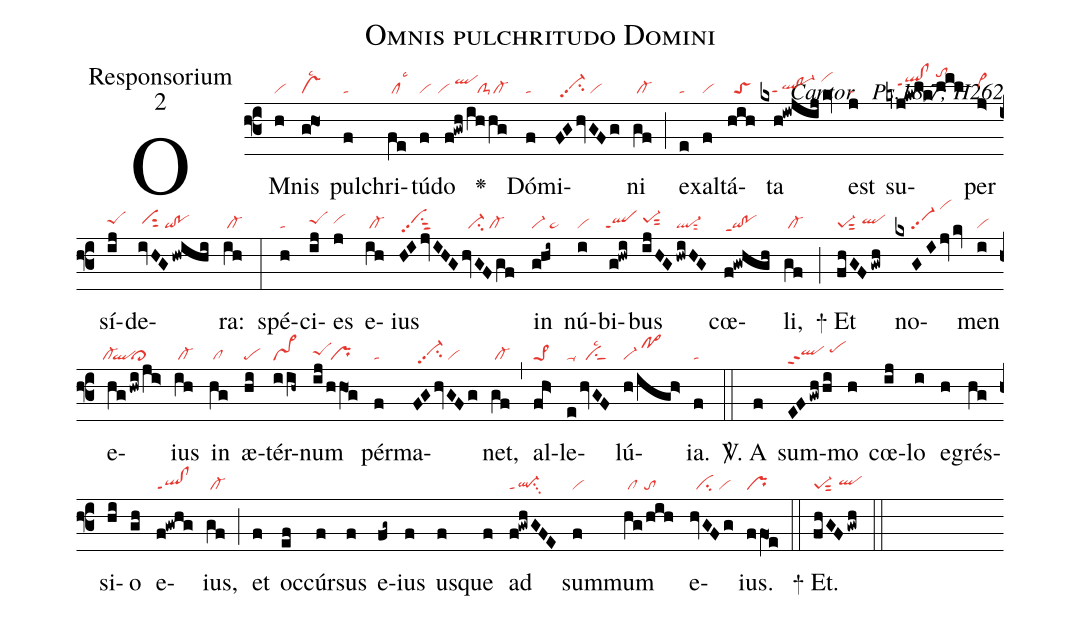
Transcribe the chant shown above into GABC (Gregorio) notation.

name:Omnis pulchritudo Domini;
office-part:Responsorium;
mode:2;
commentary:ꝶ Cantor ꝟ Ps.18,7; H262;
nabc-lines:1;
%%
(f3)OM(h|vi)nis(g!ho1|vslsc2) pul(f|ta)chri(fe|/cllsc3)tú(f|vi)do(f!gwh|``vi/qlhj|/ih/hg|///clS-cl-) <v>\greheightstar</v>()
Dó(f|ta)mi(FGhvGFg|//vi-hhpp2su2/vi)ni(gf|/cl-) (;)
e(e|ta)xal(f|vi)tá(hih|//toS)ta(kxh!iwjijkv|///ql!po-1ppt1/vihk) est(j|ta)
su(kyj!kwlk/lml|///qlhi!clhippt1/tohm)per(j>|vi>hh) sí(ij|peShh)de(ivHGhwihi|/vihhsut2/qi!po)ra:(ih|/cl-) (:)
spé(h|ta)ci(ij|peShh)es(j|vihh) e(ih|/cl-)ius(HIjvIHG|/vihhpp2su1sut2|hvGFgf|//ci-/cl-)
in(ghi~|vi-/pe~) nú(i|vi)bi(g!hwi|`qlppt1)bus(ijHG|pe-1hhsut2|hwiHG|ql-sut2) cœ(f!gwhgh|qi!poppt1)li,(gf|/cl-) (;)

+
Et(fhGFgwh|pe-1sut2/qlhh) () no(kxGIjvkv|/////vi-pp2/vihn)men(i|vi) e(hghwi/ji>|`cl-``ql``cl>)ius(ih|/cl-)
in(hg|/cl) æ(hi|pe)tér(iih~|pr~)num(ij|peShh|/hhO1g|/pr) pér(f|ta)ma(FGhvGFg|//vi-hhpp2su2/vi)net,(gf|/cl-) (,)
al(fh>|pe>1)le(e|ta-|/hvGF|//ciSlsc2)lú(h/igh>|vi-/po>hk)ia.(f|ta) (::)

<sp>V/</sp>.
A(f) sum(EFgwh/hi|qlhhppt2/pehi)mo(h) cœ(ij)lo(i) e(h)grés(hg)si(hi)o(gh) e(f!gwhg|ql!clppt1)ius,(gf|/cl-) (;)
et(f) oc(ef)cúr(f)sus(f) e(fg~)ius(f) us(f)que(f)
ad(f!gwhGFE|ql-ppt1su3) sum(f|vi)mum(hg/hih|/cl//to) e(hvGFg|//ci/vi)ius.(ffO1e|pr) (::)

+ Et.(fhGFgwh|pe-1sut2/qlhh) (::)
